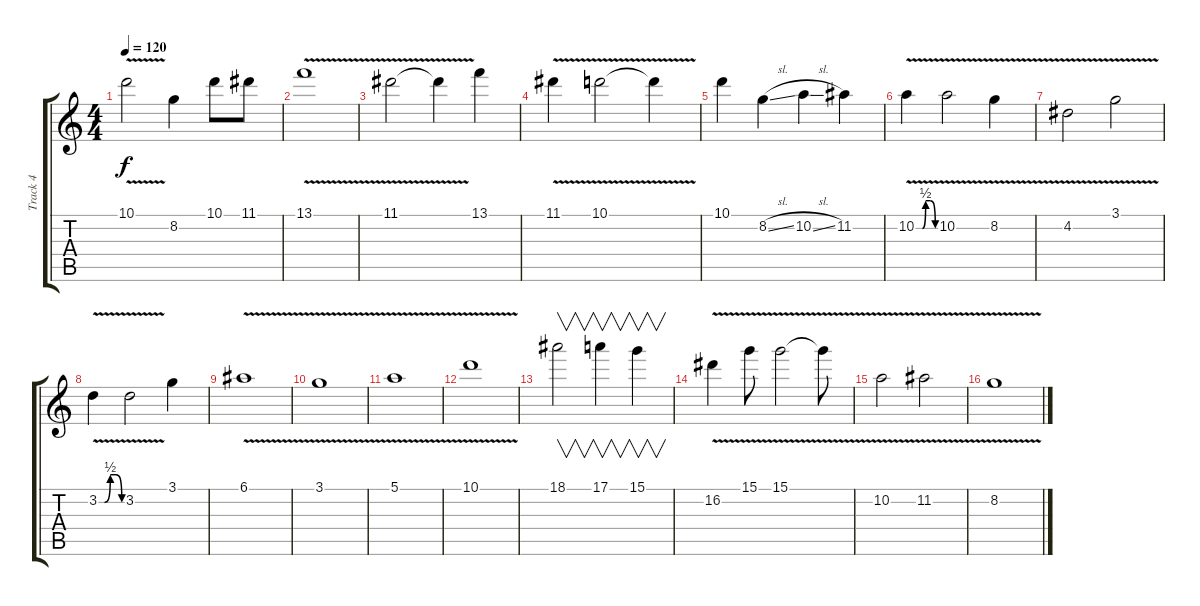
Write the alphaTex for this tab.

\track ("Track 4" "Track 4") {instrument distortionguitar}
\staff {score tabs}
\tuning (E4 B3 G3 D3 A2 E2) {hide}
\ts (4 4)
\tempo 120
\clef g2
\ks c
10.1{v}.2{dy f} 8.2.4 10.1.8 11.1.8 |
13.1{v}.1 |
11.1{v}.2 11.1{t}.4 13.1.4 |
11.1{v}.4 10.1{v}.2 10.1{t}.4 |
10.1.4 8.2{sl}.4 10.2{sl}.4 11.2.4 |
10.2{be (custom 0 0 20 0 30 2 45 2 60 0) v}.4 10.2{v}.2 8.2{v}.4 |
4.2{v}.2 3.1{v}.2 |
3.2{be (custom 0 0 15 0 30 2 45 2 60 0) v}.4 3.2{v}.2 3.1.4 |
6.1{v}.1 |
3.1{v}.1 |
5.1{v}.1 |
10.1{v}.1 |
18.1.2{v} 17.1.4{v} 15.1.4{v} |
16.2{v}.4 15.1{v}.8 15.1{v}.2 15.1{t}.8 |
10.2{v}.2 11.2{v}.2 |
8.2{v}.1
